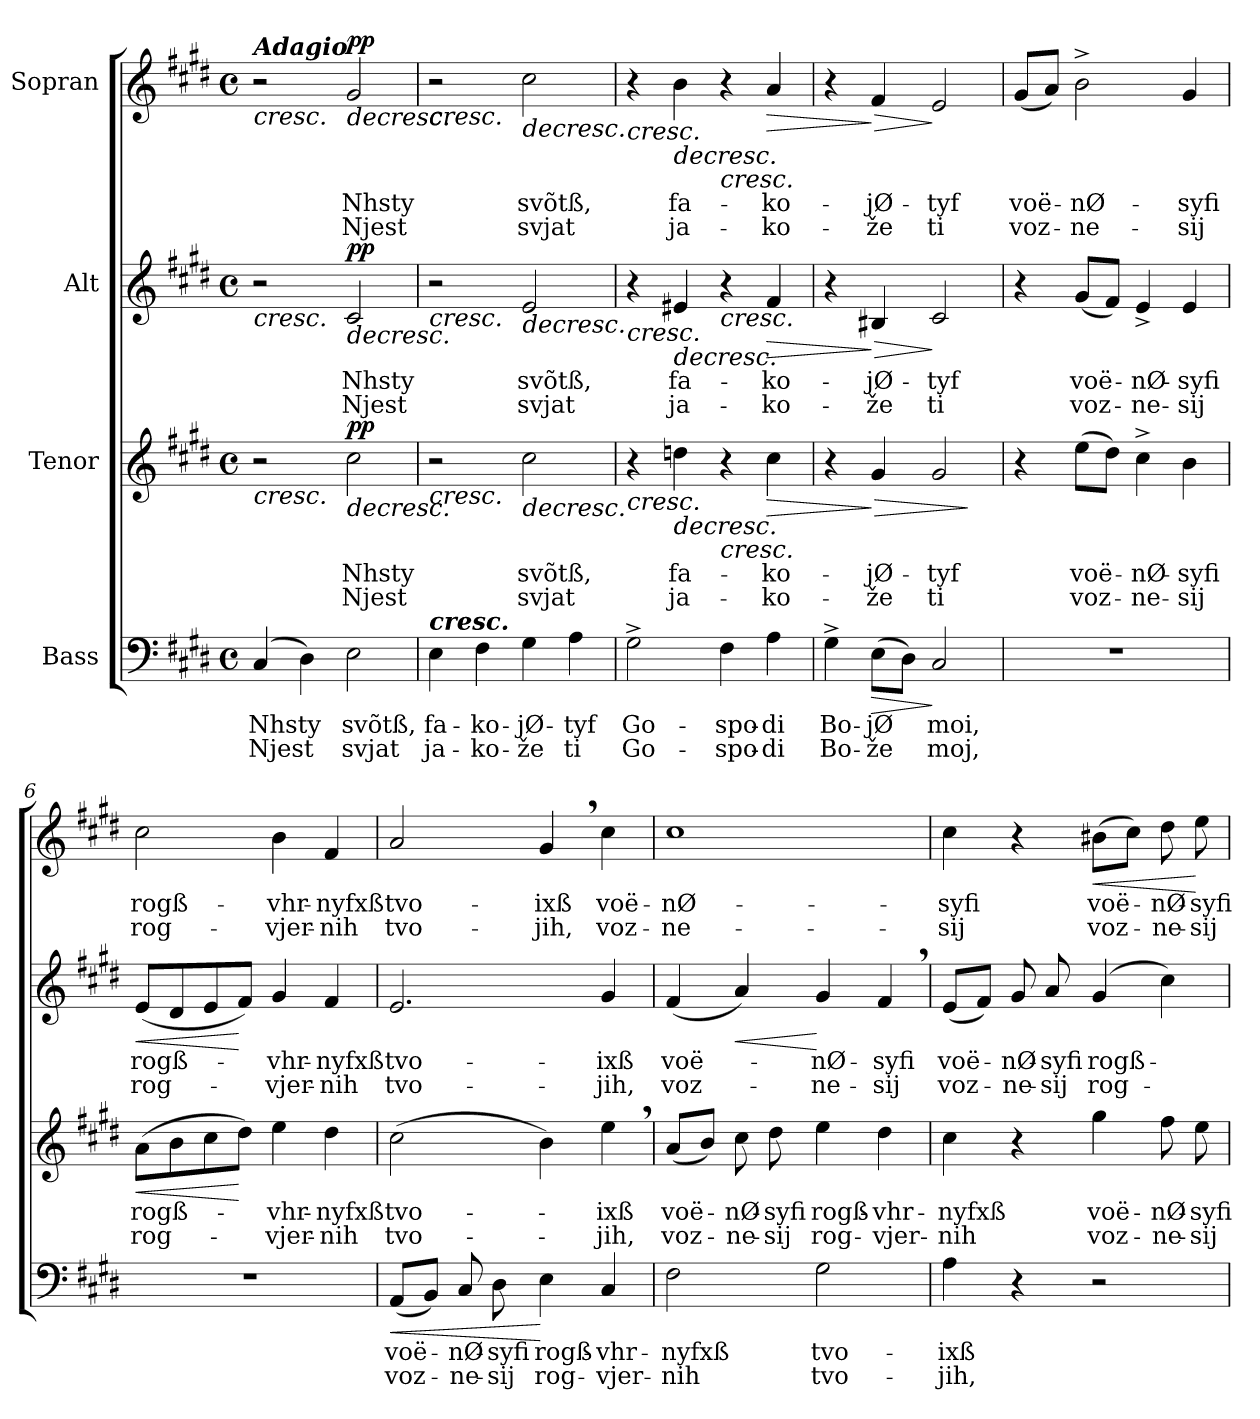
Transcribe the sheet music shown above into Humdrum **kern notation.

**kern	**text	**text	**dynam	**kern	**text	**text	**dynam	**kern	**text	**text	**dynam	**kern	**text	**text	**dynam
*part4	*part4	*part4	*part4	*part3	*part3	*part3	*part3	*part2	*part2	*part2	*part2	*part1	*part1	*part1	*part1
*staff4	*staff4	*staff4	*staff4	*staff3	*staff3	*staff3	*staff3	*staff2	*staff2	*staff2	*staff2	*staff1	*staff1	*staff1	*staff1
*I"Bass	*	*	*	*I"Tenor	*	*	*	*I"Alt	*	*	*	*I"Sopran	*	*	*
*clefF4	*	*	*	*clefG2	*	*	*	*clefG2	*	*	*	*clefG2	*	*	*
*k[f#c#g#d#]	*	*	*	*k[f#c#g#d#]	*	*	*	*k[f#c#g#d#]	*	*	*	*k[f#c#g#d#]	*	*	*
*c#:	*	*	*	*c#:	*	*	*	*c#:	*	*	*	*c#:	*	*	*
*M4/4	*	*	*	*M4/4	*	*	*	*M4/4	*	*	*	*M4/4	*	*	*
*met(c)	*	*	*	*met(c)	*	*	*	*met(c)	*	*	*	*met(c)	*	*	*
=1	=1	=1	=1	=1	=1	=1	=1	=1	=1	=1	=1	=1	=1	=1	=1
!	!	!	!	!	!	!	!	!	!	!	!	!LO:TX:a:Bi:t=Adagio	!	!	!
!	!	!	!	!	!	!	!LO:HP:b	!	!	!	!LO:HP:b	!	!	!	!LO:HP:b
(4C#/	Nhsty	Njest	.	2r	.	.	<	2r	.	.	<	2r	.	.	<
4D#\)	.	.	.	.	.	.	.	.	.	.	.	.	.	.	.
!	!	!	!	!	!	!	!LO:HP:b	!	!	!	!LO:HP:b	!	!	!	!LO:HP:b
!	!	!	!	!	!	!	!LO:DY:n=1:b	!	!	!	!LO:DY:n=1:b	!	!	!	!LO:DY:n=1:b
2E\	svõtß,	svjat	.	2cc#\	Nhsty	Njest	> pp	2c#/	Nhsty	Njest	> pp	2g#/	Nhsty	Njest	> pp
.	.	.	.	.	.	.	[	.	.	.	[	.	.	.	[
=2	=2	=2	=2	=2	=2	=2	=2	=2	=2	=2	=2	=2	=2	=2	=2
!LO:TX:a:Bi:t=cresc.	!	!	!	!	!	!	!	!	!	!	!	!	!	!	!
!	!	!	!	!	!	!	!LO:HP:b	!	!	!	!LO:HP:b	!	!	!	!LO:HP:b
4E\	fa-	ja-	.	2r	.	.	<	2r	.	.	<	2r	.	.	<
4F#\	-ko-	-ko-	.	.	.	.	.	.	.	.	.	.	.	.	.
!	!	!	!	!	!	!	!LO:HP:n=1:b	!	!	!	!LO:HP:n=1:b	!	!	!	!LO:HP:n=1:b
4G#\	-jØ-	-že	.	2cc#\	svõtß,	svjat	] >	2e/	svõtß,	svjat	] >	2cc#\	svõtß,	svjat	] >
4A\	-tyf	ti	.	.	.	.	.	.	.	.	.	.	.	.	.
.	.	.	.	.	.	.	[	.	.	.	[	.	.	.	[
=3	=3	=3	=3	=3	=3	=3	=3	=3	=3	=3	=3	=3	=3	=3	=3
!	!	!	!	!	!	!	!LO:HP:b	!	!	!	!LO:HP:b	!	!	!	!LO:HP:b
2G#^>\	Go-	Go-	.	4r	.	.	<	4r	.	.	<	4r	.	.	<
!	!	!	!	!	!	!	!LO:HP:n=1:b	!	!	!	!LO:HP:n=1:b	!	!	!	!LO:HP:n=1:b
.	.	.	.	4ddn\	fa-	ja-	] >	4e#X/	fa-	ja-	] >	4b\	fa-	ja-	] >
!	!	!	!	!	!	!	!LO:HP:n=1:b	!	!	!	!LO:HP:n=1:b	!	!	!	!LO:HP:n=1:b
4F#\	-spo-	-spo-	.	4r	.	.	[ <	4r	.	.	[ <	4r	.	.	[ <
!	!	!	!	!	!	!	!LO:HP:n=1:b	!	!	!	!LO:HP:n=1:b	!	!	!	!LO:HP:n=1:b
4A\	-di	-di	.	4cc#\	-ko-	-ko-	] >	4f#/	-ko-	-ko-	] >	4a/	-ko-	-ko-	] >
.	.	.	.	.	.	.	[	.	.	.	[	.	.	.	[
=4	=4	=4	=4	=4	=4	=4	=4	=4	=4	=4	=4	=4	=4	=4	=4
4G#^>\	Bo-	Bo-	.	4r	.	.	.	4r	.	.	.	4r	.	.	.
!	!	!	!LO:HP:b	!	!	!	!LO:HP:n=1:b	!	!	!	!LO:HP:n=1:b	!	!	!	!LO:HP:n=1:b
(8E\L	-jØ	-že	>	4g#/	-jØ-	-že	] >	4B#X/	-jØ-	-že	] >	4f#/	-jØ-	-že	] >
8D#\J)	.	.	.	.	.	.	.	.	.	.	.	.	.	.	.
2C#/	moi,	moj,	]	2g#/	-tyf	ti	.	2c#/	-tyf	ti	]	2e/	-tyf	ti	]
.	.	.	.	.	.	.	]	.	.	.	.	.	.	.	.
=5	=5	=5	=5	=5	=5	=5	=5	=5	=5	=5	=5	=5	=5	=5	=5
1r	.	.	.	4r	.	.	.	4r	.	.	.	(8g#/L	voë-	voz-	.
.	.	.	.	.	.	.	.	.	.	.	.	8a/J)	.	.	.
.	.	.	.	(8ee\L	voë-	voz-	.	(8g#/L	voë-	voz-	.	2b^>\	-nØ-	-ne-	.
.	.	.	.	8dd#\J)	.	.	.	8f#/J)	.	.	.	.	.	.	.
.	.	.	.	4cc#^>\	-nØ-	-ne-	.	4e^>/	-nØ-	-ne-	.	.	.	.	.
.	.	.	.	4b\	-syfi	-sij	.	4e/	-syfi	-sij	.	4g#/	-syfi	-sij	.
!!LO:LB:g=z
=6	=6	=6	=6	=6	=6	=6	=6	=6	=6	=6	=6	=6	=6	=6	=6
!	!	!	!	!	!	!	!LO:HP:b	!	!	!	!LO:HP:b	!	!	!	!
1r	.	.	.	(8a\L	rogß-	rog-	<	(8e/L	rogß-	rog-	<	2cc#\	rogß-	rog-	.
.	.	.	.	8b\	.	.	.	8d#/	.	.	.	.	.	.	.
.	.	.	.	8cc#\	.	.	.	8e/	.	.	.	.	.	.	.
.	.	.	.	8dd#\J)	.	.	[	8f#/J)	.	.	[	.	.	.	.
.	.	.	.	4ee\	-vhr-	-vjer-	.	4g#/	-vhr-	-vjer-	.	4b\	-vhr-	-vjer-	.
.	.	.	.	4dd#\	-nyfxß	-nih	.	4f#/	-nyfxß	-nih	.	4f#/	-nyfxß	-nih	.
=7	=7	=7	=7	=7	=7	=7	=7	=7	=7	=7	=7	=7	=7	=7	=7
!	!	!	!LO:HP:b	!	!	!	!	!	!	!	!	!	!	!	!
(8AA/L	voë-	voz-	<	(2cc#\	tvo-	tvo-	.	2.e/	tvo-	tvo-	.	2a/	tvo-	tvo-	.
8BB/J)	.	.	.	.	.	.	.	.	.	.	.	.	.	.	.
8C#/	-nØ-	-ne-	.	.	.	.	.	.	.	.	.	.	.	.	.
8D#\	-syfi	-sij	.	.	.	.	.	.	.	.	.	.	.	.	.
4E\	rogß-	rog-	[	4b\)	.	.	.	.	.	.	.	4g#,>/	-ixß	-jih,	.
4C#/	-vhr-	-vjer-	.	4ee,>\	-ixß	-jih,	.	4g#/	-ixß	-jih,	.	4cc#\	voë-	voz-	.
=8	=8	=8	=8	=8	=8	=8	=8	=8	=8	=8	=8	=8	=8	=8	=8
2F#\	-nyfxß	-nih	.	(8a/L	voë-	voz-	.	(4f#/	voë-	voz-	.	1cc#	-nØ-	-ne-	.
.	.	.	.	8b/J)	.	.	.	.	.	.	.	.	.	.	.
!	!	!	!	!	!	!	!	!	!	!	!LO:HP:b	!	!	!	!
.	.	.	.	8cc#\	-nØ-	-ne-	.	4a/)	.	.	<	.	.	.	.
.	.	.	.	8dd#\	-syfi	-sij	.	.	.	.	.	.	.	.	.
2G#\	tvo-	tvo-	.	4ee\	rogß-	rog-	.	4g#/	-nØ-	-ne-	[	.	.	.	.
.	.	.	.	4dd#\	-vhr-	-vjer-	.	4f#,>/	-syfi	-sij	.	.	.	.	.
=9	=9	=9	=9	=9	=9	=9	=9	=9	=9	=9	=9	=9	=9	=9	=9
4A\	-ixß	-jih,	.	4cc#\	-nyfxß	-nih	.	(8e/L	voë-	voz-	.	4cc#\	-syfi	-sij	.
.	.	.	.	.	.	.	.	8f#/J)	.	.	.	.	.	.	.
4r	.	.	.	4r	.	.	.	8g#/	-nØ-	-ne-	.	4r	.	.	.
.	.	.	.	.	.	.	.	8a/	-syfi	-sij	.	.	.	.	.
!	!	!	!	!	!	!	!	!	!	!	!	!	!	!	!LO:HP:b
2r	.	.	.	4gg#\	voë-	voz-	.	(4g#/	rogß-	rog-	.	(8b#X\L	voë-	voz-	<
.	.	.	.	.	.	.	.	.	.	.	.	8cc#\J)	.	.	.
.	.	.	.	8ff#\	-nØ-	-ne-	.	4cc#\)	.	.	.	8dd#\	-nØ-	-ne-	.
.	.	.	.	8ee\	-syfi	-sij	.	.	.	.	.	8ee\	-syfi	-sij	[
=	=	=	=	=	=	=	=	=	=	=	=	=	=	=	=
*-	*-	*-	*-	*-	*-	*-	*-	*-	*-	*-	*-	*-	*-	*-	*-
